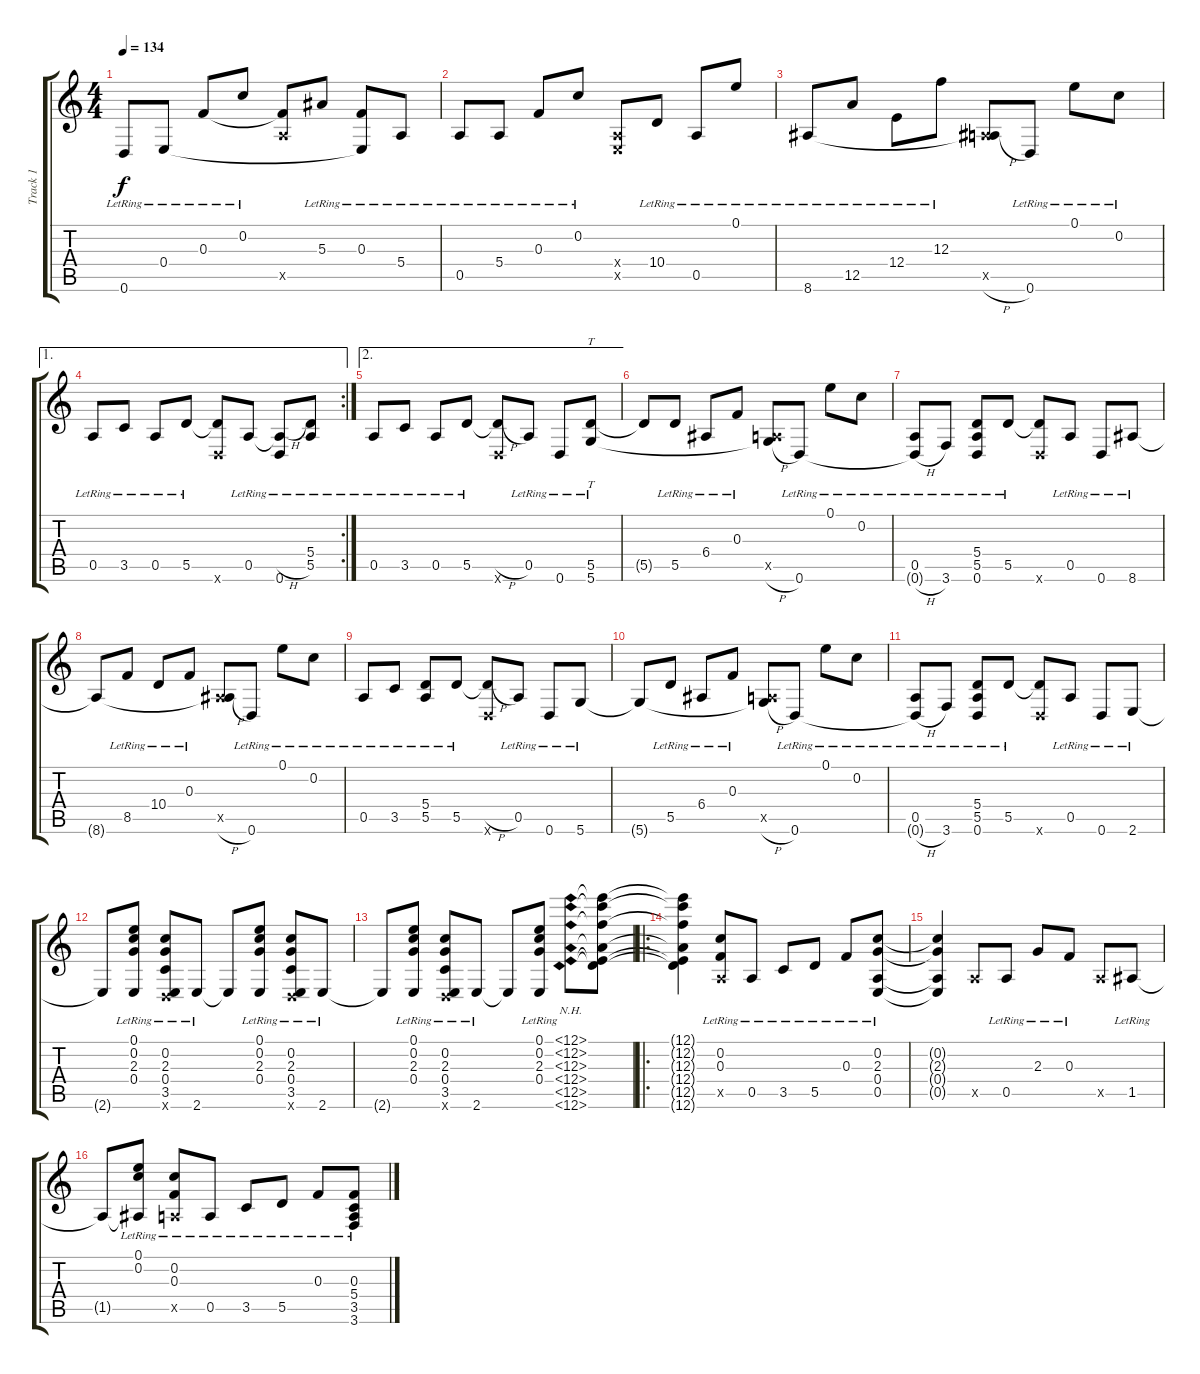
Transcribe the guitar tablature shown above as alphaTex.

\track ("Track 1" "Track 1") {instrument acousticguitarsteel}
\staff {score tabs}
\tuning (E4 C4 F3 E2 A2 D2) {hide}
\ts (4 4)
\tempo 134
\clef g2
\ks c
0.6{lr}.8{dy f} 0.4{lr}.8 0.3{lr}.8 0.2{lr}.8 (0.3{t} 0.5{x}).8 5.3{lr}.8 (0.3{lr} 0.4{t}).8 5.4{lr}.8 |
0.5{lr}.8 5.4{lr}.8 0.3{lr}.8 0.2{lr}.8 (0.4{x} 0.5{x}).8 10.4{lr}.8 0.5{lr}.8 0.1{lr}.8 |
8.6{lr}.8 12.5{lr}.8 12.4{lr}.8 12.3{lr}.8 (0.5{x} 8.6{h t}).8 0.6{lr}.8 0.1{lr}.8 0.2{lr}.8 |
\ae 1
\rc 2
0.5{lr}.8 3.5{lr}.8 0.5{lr}.8 5.5{lr}.8 (5.5{t} 0.6{x}).8 0.5{lr}.8 (0.5{h t} 0.6{lr}).8 (5.4{lr} 5.5{lr}).8 |
\ae 2
0.5{lr}.8 3.5{lr}.8 0.5{lr}.8 5.5{lr}.8 (5.5{h t} 0.6{x}).8 0.5{lr}.8 0.6{lr}.8 (5.5{lr} 5.6{lr}).8{tt} |
5.5{t}.8 5.5{lr}.8 6.4{lr}.8 0.3{lr}.8 (0.5{x} 5.6{h t}).8 0.6{lr}.8 0.1{lr}.8 0.2{lr}.8 |
(0.5{lr} 0.6{h t}).8 3.6{lr}.8 (5.4{lr} 5.5{lr} 0.6{lr}).8 5.5{lr}.8 (5.5{t} 0.6{x}).8 0.5{lr}.8 0.6{lr}.8 8.6{lr}.8 |
8.6{t}.8 8.5{lr}.8 10.4{lr}.8 0.3{lr}.8 (0.5{x} 8.6{h t}).8 0.6{lr}.8 0.1{lr}.8 0.2{lr}.8 |
0.5{lr}.8 3.5{lr}.8 (5.4{lr} 5.5{lr}).8 5.5{lr}.8 (5.5{h t} 0.6{x}).8 0.5{lr}.8 0.6{lr}.8 5.6{lr}.8 |
5.6{t}.8 5.5{lr}.8 6.4{lr}.8 0.3{lr}.8 (0.5{x} 5.6{h t}).8 0.6{lr}.8 0.1{lr}.8 0.2{lr}.8 |
(0.5{lr} 0.6{h t}).8 3.6{lr}.8 (5.4{lr} 5.5{lr} 0.6{lr}).8 5.5{lr}.8 (5.5{t} 0.6{x}).8 0.5{lr}.8 0.6{lr}.8 2.6{lr}.8 |
2.6{t}.8 (0.1{lr} 0.2{lr} 2.3{lr} 0.4{lr}).8 (0.2{lr} 2.3{lr} 0.4{lr} 3.5{lr} 0.6{x}).8 2.6{lr}.8 2.6{t}.8 (0.1{lr} 0.2{lr} 2.3{lr} 0.4{lr}).8 (0.2{lr} 2.3{lr} 0.4{lr} 3.5{lr} 0.6{x}).8 2.6{lr}.8 |
2.6{t}.8 (0.1{lr} 0.2{lr} 2.3{lr} 0.4{lr}).8 (0.2{lr} 2.3{lr} 0.4{lr} 3.5{lr} 0.6{x}).8 2.6{lr}.8 2.6{t}.8 (0.1{lr} 0.2{lr} 2.3{lr} 0.4{lr}).8 (12.1{nh lr} 12.2{nh lr} 12.3{nh lr} 12.4{nh lr} 12.5{nh lr} 12.6{nh lr}).8 (12.1{t} 12.2{t} 12.3{t} 12.4{t} 12.5{t} 12.6{t}).8 |
\ro
(12.1{t} 12.2{t} 12.3{t} 12.4{t} 12.5{t} 12.6{t}).4 (0.2{lr} 0.3{lr} 0.5{x}).8 0.5{lr}.8 3.5{lr}.8 5.5{lr}.8 0.3{lr}.8 (0.2{lr} 2.3{lr} 0.4{lr} 0.5{lr}).8 |
(0.2{t} 2.3{t} 0.4{t} 0.5{t}).4 0.5{x}.8 0.5{lr}.8 2.3{lr}.8 0.3{lr}.8 0.5{x}.8 1.5{lr}.8 |
1.5{t}.8 (0.1{lr} 0.2{lr} 1.5{t}).8 (0.2{lr} 0.3{lr} 0.5{x}).8 0.5{lr}.8 3.5{lr}.8 5.5{lr}.8 0.3{lr}.8 (0.3{lr} 5.4{lr} 3.5{lr} 3.6{lr}).8
